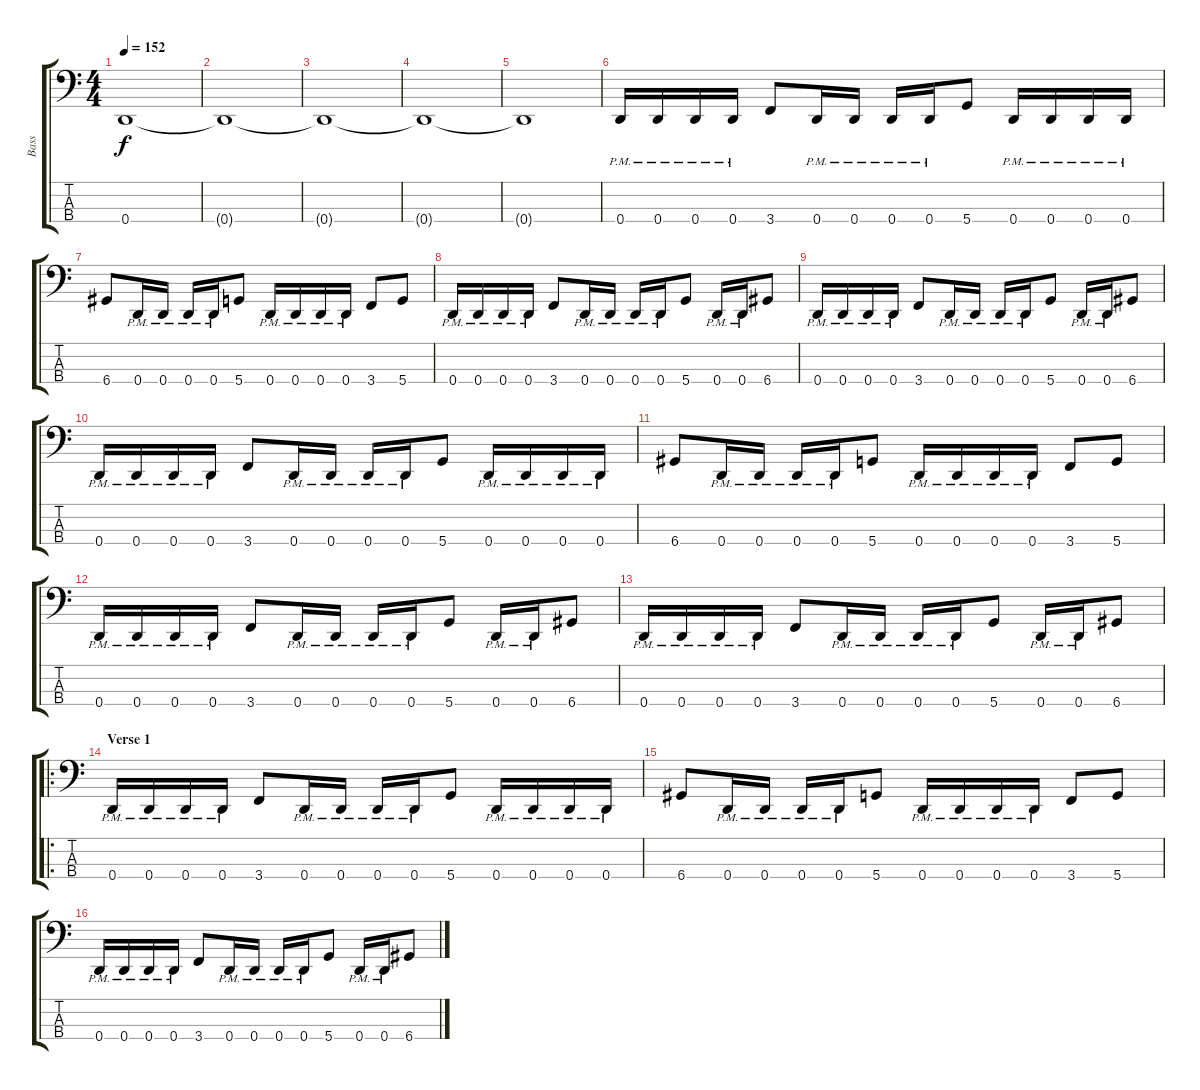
\track ("Bass" "Bass") {instrument acousticguitarnylon}
\staff {score tabs}
\tuning (G2 D2 A1 D1) {hide}
\ts (4 4)
\tempo 152
\clef f4
\ks c
0.4{t}.1{dy f} |
0.4{t}.1 |
0.4{t}.1 |
0.4{t}.1 |
0.4{t}.1 |
0.4{pm}.16 0.4{pm}.16 0.4{pm}.16 0.4{pm}.16 3.4.8 0.4{pm}.16 0.4{pm}.16 0.4{pm}.16 0.4{pm}.16 5.4.8 0.4{pm}.16 0.4{pm}.16 0.4{pm}.16 0.4{pm}.16 |
6.4.8 0.4{pm}.16 0.4{pm}.16 0.4{pm}.16 0.4{pm}.16 5.4.8 0.4{pm}.16 0.4{pm}.16 0.4{pm}.16 0.4{pm}.16 3.4.8 5.4.8 |
0.4{pm}.16 0.4{pm}.16 0.4{pm}.16 0.4{pm}.16 3.4.8 0.4{pm}.16 0.4{pm}.16 0.4{pm}.16 0.4{pm}.16 5.4.8 0.4{pm}.16 0.4{pm}.16 6.4.8 |
0.4{pm}.16 0.4{pm}.16 0.4{pm}.16 0.4{pm}.16 3.4.8 0.4{pm}.16 0.4{pm}.16 0.4{pm}.16 0.4{pm}.16 5.4.8 0.4{pm}.16 0.4{pm}.16 6.4.8 |
0.4{pm}.16 0.4{pm}.16 0.4{pm}.16 0.4{pm}.16 3.4.8 0.4{pm}.16 0.4{pm}.16 0.4{pm}.16 0.4{pm}.16 5.4.8 0.4{pm}.16 0.4{pm}.16 0.4{pm}.16 0.4{pm}.16 |
6.4.8 0.4{pm}.16 0.4{pm}.16 0.4{pm}.16 0.4{pm}.16 5.4.8 0.4{pm}.16 0.4{pm}.16 0.4{pm}.16 0.4{pm}.16 3.4.8 5.4.8 |
0.4{pm}.16 0.4{pm}.16 0.4{pm}.16 0.4{pm}.16 3.4.8 0.4{pm}.16 0.4{pm}.16 0.4{pm}.16 0.4{pm}.16 5.4.8 0.4{pm}.16 0.4{pm}.16 6.4.8 |
0.4{pm}.16 0.4{pm}.16 0.4{pm}.16 0.4{pm}.16 3.4.8 0.4{pm}.16 0.4{pm}.16 0.4{pm}.16 0.4{pm}.16 5.4.8 0.4{pm}.16 0.4{pm}.16 6.4.8 |
\ro
\section ("" "Verse 1")
0.4{pm}.16 0.4{pm}.16 0.4{pm}.16 0.4{pm}.16 3.4.8 0.4{pm}.16 0.4{pm}.16 0.4{pm}.16 0.4{pm}.16 5.4.8 0.4{pm}.16 0.4{pm}.16 0.4{pm}.16 0.4{pm}.16 |
6.4.8 0.4{pm}.16 0.4{pm}.16 0.4{pm}.16 0.4{pm}.16 5.4.8 0.4{pm}.16 0.4{pm}.16 0.4{pm}.16 0.4{pm}.16 3.4.8 5.4.8 |
0.4{pm}.16 0.4{pm}.16 0.4{pm}.16 0.4{pm}.16 3.4.8 0.4{pm}.16 0.4{pm}.16 0.4{pm}.16 0.4{pm}.16 5.4.8 0.4{pm}.16 0.4{pm}.16 6.4.8
